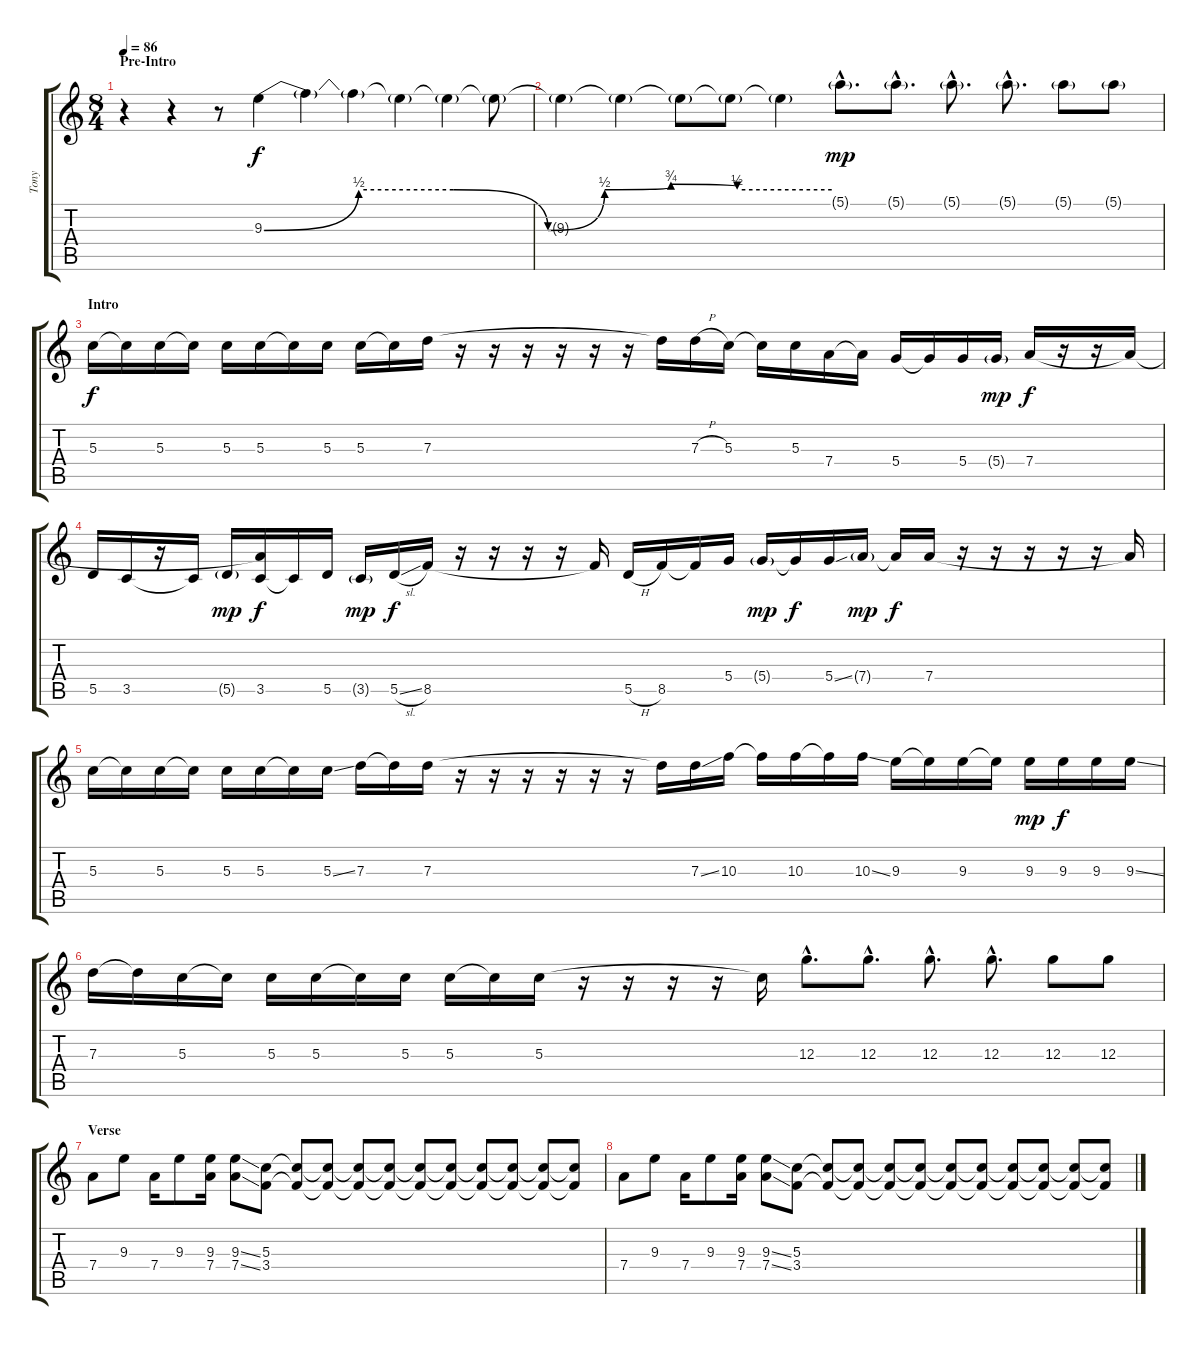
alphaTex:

\track ("Tony" "Tony") {instrument electricguitarjazz}
\staff {score tabs}
\tuning (E4 B3 G3 D3 A2 D2) {hide}
\ts (8 4)
\section ("" "Pre-Intro")
\tempo 86
\clef g2
\ks c
r.4{dy f instrument electricguitarjazz} r.4 r.8 9.3{be (custom 0 0 10 2 20 2 30 0 36 2 43 3 50 2 60 2)}.4 9.3{t}.4 9.3{t}.4 9.3{t}.4 9.3{t}.4 9.3{t}.8 |
9.3{t}.4 9.3{t}.4 9.3{t}.8 9.3{t}.8 9.3{t}.4 5.1{g hac}.8{d dy mp} 5.1{g hac}.8{d} 5.1{g hac}.8{d} 5.1{g hac}.8{d} 5.1{g}.8 5.1{g}.8 |
\section ("" "Intro")
5.3.16{dy f} 5.3{t}.16 5.3.16 5.3{t}.16 5.3.16 5.3.16 5.3{t}.16 5.3.16 5.3.16 5.3{t}.16 7.3.16 r.16 r.16 r.16 r.16 r.16 r.16 7.3{t}.16 7.3{h}.16 5.3.16 5.3{t}.16 5.3.16 7.4.16 7.4{t}.16 5.4.16 5.4{t}.16 5.4.16 5.4{g}.16{dy mp} 7.4.16{dy f} r.16 r.16 7.4{t}.16 |
5.5.16 3.5.16 r.16 3.5{t}.16 5.5{g}.16{dy mp} (7.4{t} 3.5).16{dy f} 3.5{t}.16 5.5.16 3.5{g}.16{dy mp} 5.5{sl}.16{dy f} 8.5.16 r.16 r.16 r.16 r.16 8.5{t}.16 5.5{h}.16 8.5.16 8.5{t}.16 5.4.16 5.4{g}.16{dy mp} 5.4{t}.16{dy f} 5.4{ss}.16 7.4{g}.16{dy mp} 7.4{t}.16{dy f} 7.4.16 r.16 r.16 r.16 r.16 r.16 7.4{t}.16 |
5.3.16 5.3{t}.16 5.3.16 5.3{t}.16 5.3.16 5.3.16 5.3{t}.16 5.3{ss}.16 7.3.16 7.3{t}.16 7.3.16 r.16 r.16 r.16 r.16 r.16 r.16 7.3{t}.16 7.3{ss}.16 10.3.16 10.3{t}.16 10.3.16 10.3{t}.16 10.3{ss}.16 9.3.16 9.3{t}.16 9.3.16 9.3{t}.16 9.3.16{dy mp} 9.3.16{dy f} 9.3.16 9.3{ss}.16 |
7.3.16 7.3{t}.16 5.3.16 5.3{t}.16 5.3.16 5.3.16 5.3{t}.16 5.3.16 5.3.16 5.3{t}.16 5.3.16 r.16 r.16 r.16 r.16 5.3{t}.16 12.3{hac}.8{d} 12.3{hac}.8{d} 12.3{hac}.8{d} 12.3{hac}.8{d} 12.3.8 12.3.8 |
\section ("" "Verse")
7.4.8 9.3.8 7.4.16 9.3.8 (9.3 7.4).16 (9.3{ss} 7.4{ss}).8 (5.3 3.4).8 (5.3{t} 3.4{t}).8 (5.3{t} 3.4{t}).8 (5.3{t} 3.4{t}).8 (5.3{t} 3.4{t}).8 (5.3{t} 3.4{t}).8 (5.3{t} 3.4{t}).8 (5.3{t} 3.4{t}).8 (5.3{t} 3.4{t}).8 (5.3{t} 3.4{t}).8 (5.3{t} 3.4{t}).8 |
7.4.8 9.3.8 7.4.16 9.3.8 (9.3 7.4).16 (9.3{ss} 7.4{ss}).8 (5.3 3.4).8 (5.3{t} 3.4{t}).8 (5.3{t} 3.4{t}).8 (5.3{t} 3.4{t}).8 (5.3{t} 3.4{t}).8 (5.3{t} 3.4{t}).8 (5.3{t} 3.4{t}).8 (5.3{t} 3.4{t}).8 (5.3{t} 3.4{t}).8 (5.3{t} 3.4{t}).8 (5.3{t} 3.4{t}).8
